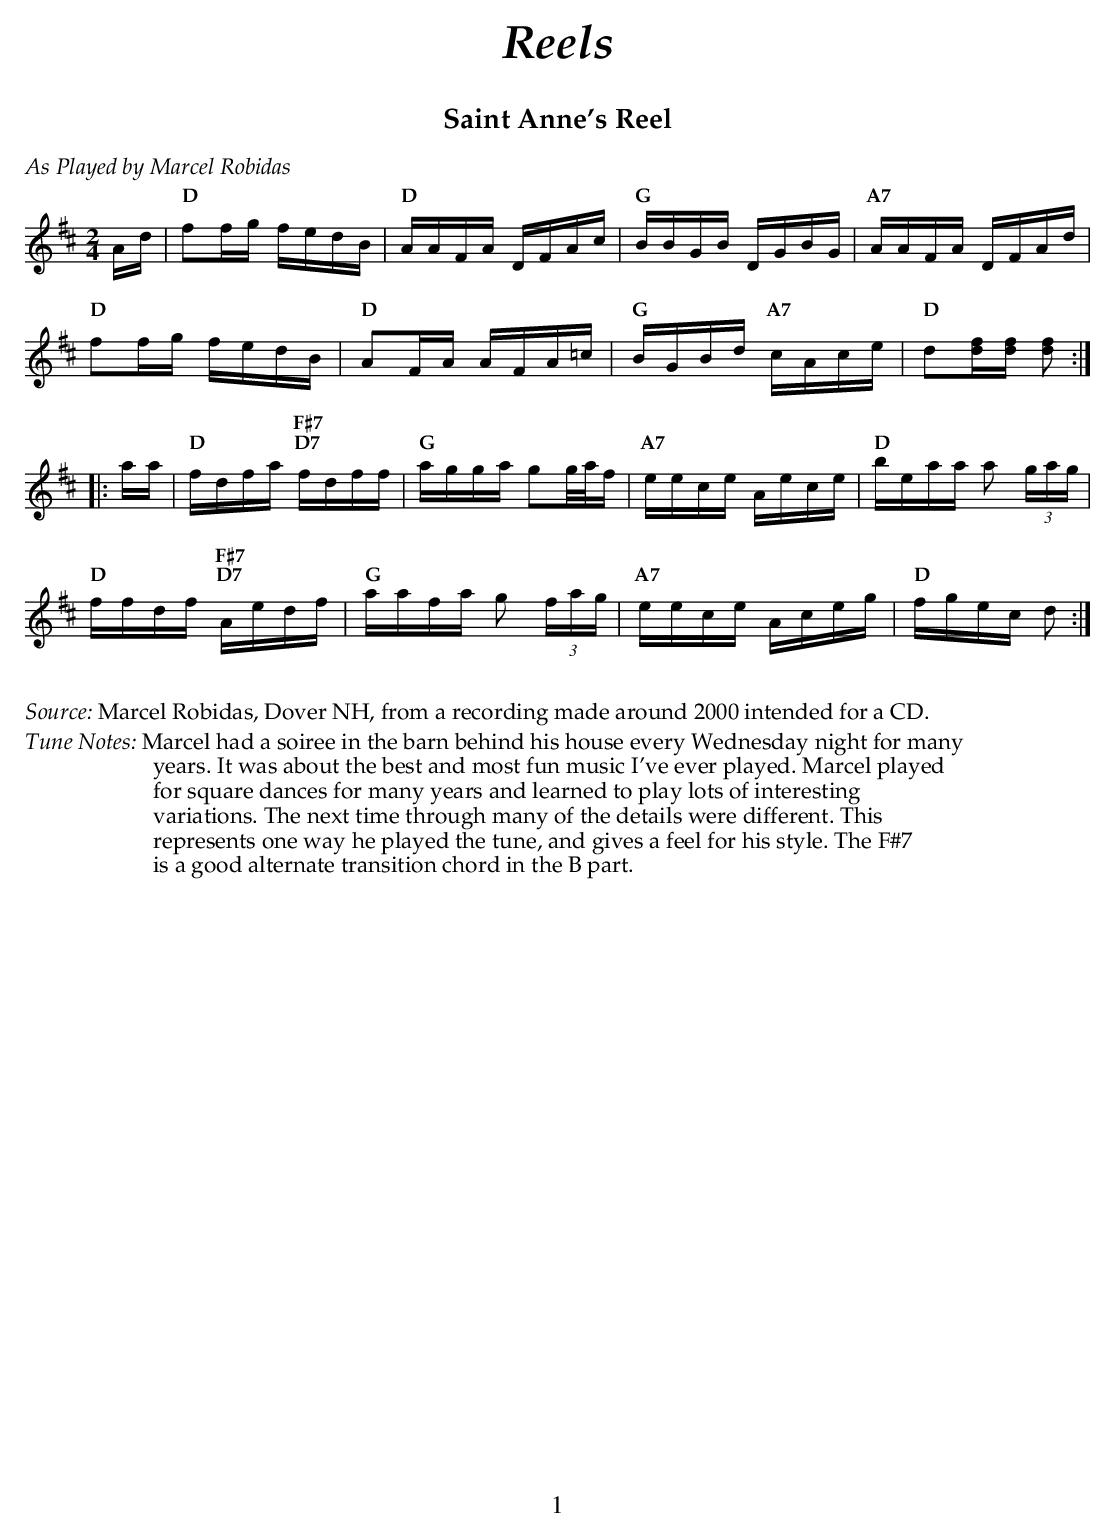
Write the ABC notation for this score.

X:1
T:Saint Anne's Reel
M:2/4
L:1/16
K:D
%%text $2As Played by Marcel Robidas$0
  Ad |\
"D" f2fg fedB | "D" AAFA DFAc   | "G" BBGB DGBG      | "A7" AAFA DFAd |
"D" f2fg fedB | "D" A2FA AFA=c  | "G" BGBd "A7" cAce | "D" d2[df][df] [df]2  :|
|:aa |\
"D" fdfa "F#7;D7" fdff    | "G" agga g2g/a/f  | "A7" eece Aece | "D" beaa a2 (3gag |
"D" ffdf "F#7;D7" Aedf | "G" aafa g2 (3fag | "A7" eece Aceg | "D" fgec  d2     :|
